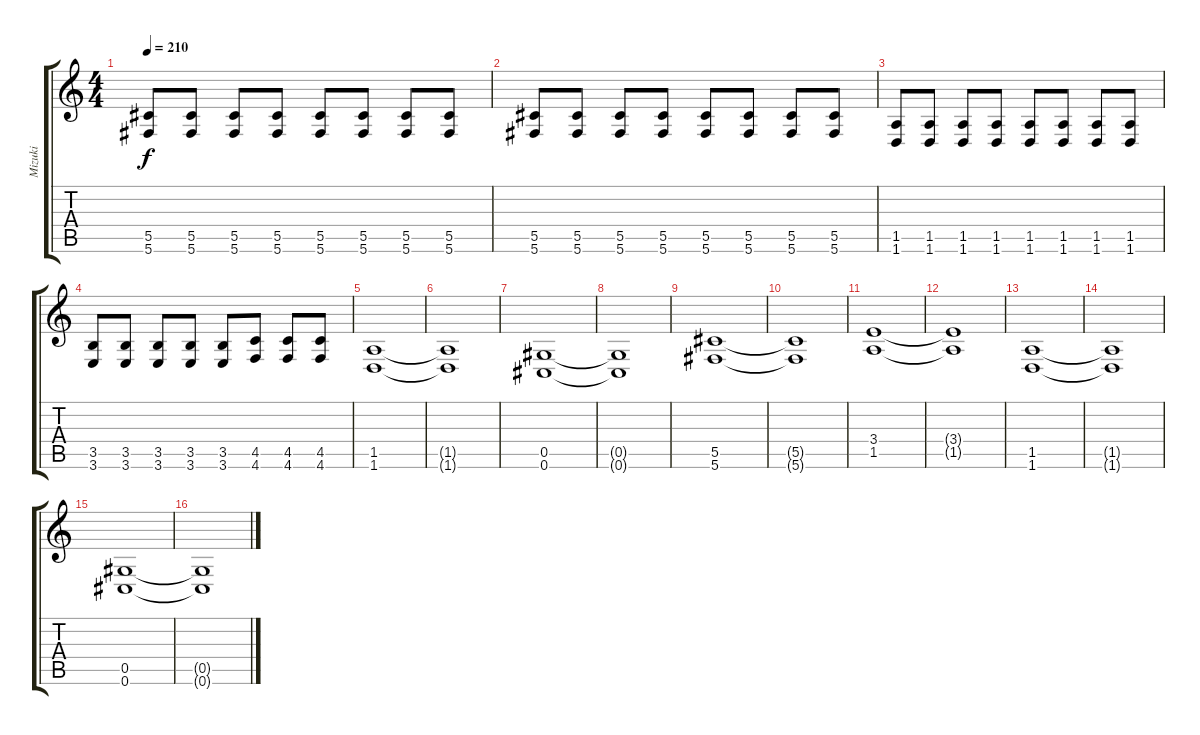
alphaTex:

\track ("Mizuki" "Mizuki") {instrument distortionguitar}
\staff {score tabs}
\tuning (Eb4 Bb3 Gb3 Db3 Ab2 Db2) {hide}
\ts (4 4)
\tempo 210
\clef g2
\ks c
(5.5 5.6).8{dy f} (5.5 5.6).8 (5.5 5.6).8 (5.5 5.6).8 (5.5 5.6).8 (5.5 5.6).8 (5.5 5.6).8 (5.5 5.6).8 |
(5.5 5.6).8 (5.5 5.6).8 (5.5 5.6).8 (5.5 5.6).8 (5.5 5.6).8 (5.5 5.6).8 (5.5 5.6).8 (5.5 5.6).8 |
(1.5 1.6).8 (1.5 1.6).8 (1.5 1.6).8 (1.5 1.6).8 (1.5 1.6).8 (1.5 1.6).8 (1.5 1.6).8 (1.5 1.6).8 |
(3.5 3.6).8 (3.5 3.6).8 (3.5 3.6).8 (3.5 3.6).8 (3.5 3.6).8 (4.5 4.6).8 (4.5 4.6).8 (4.5 4.6).8 |
(1.5 1.6).1 |
(1.5{t} 1.6{t}).1 |
(0.5 0.6).1 |
(0.5{t} 0.6{t}).1 |
(5.5 5.6).1 |
(5.5{t} 5.6{t}).1 |
(3.4 1.5).1 |
(3.4{t} 1.5{t}).1 |
(1.5 1.6).1 |
(1.5{t} 1.6{t}).1 |
(0.5 0.6).1 |
(0.5{t} 0.6{t}).1
